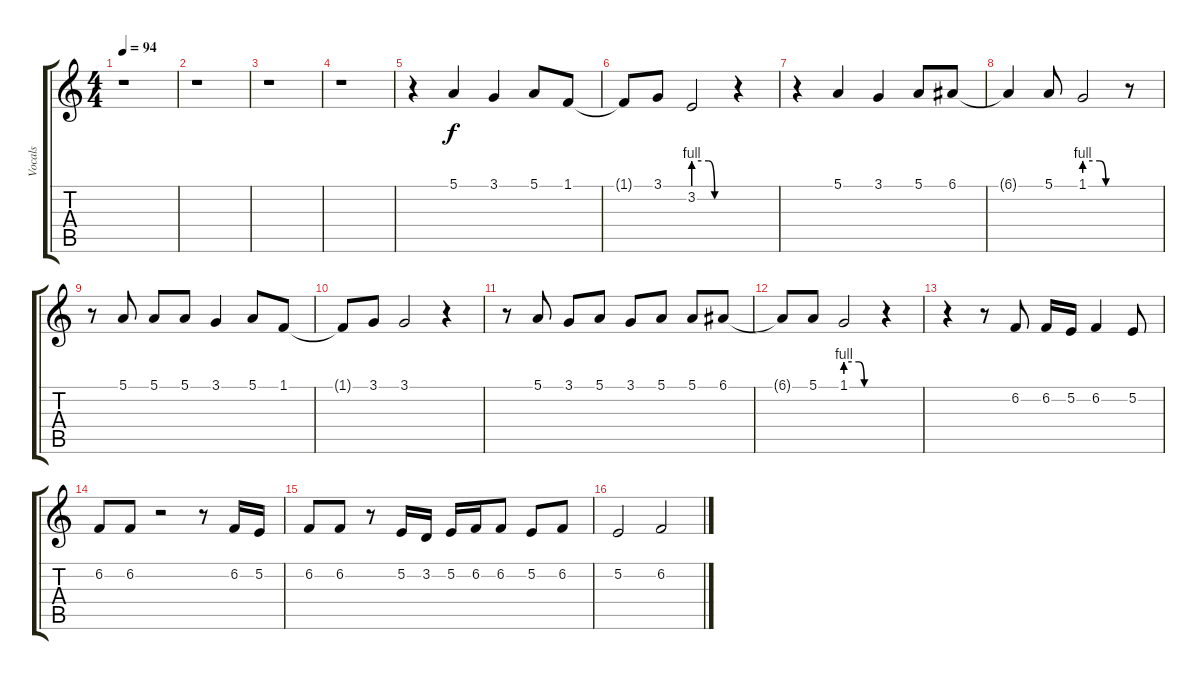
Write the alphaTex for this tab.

\track ("Vocals" "Vocals") {instrument violin}
\staff {score tabs}
\tuning (E4 B3 G3 D3 A2 D2) {hide}
\ts (4 4)
\tempo 94
\clef g2
\ks c
r.1{dy f} |
r.1 |
r.1 |
r.1 |
r.4 5.1.4 3.1.4 5.1.8 1.1.8 |
1.1{t}.8 3.1.8 3.2{be (custom 0 4 25 4 35 0 60 0)}.2 r.4 |
r.4 5.1.4 3.1.4 5.1.8 6.1.8 |
6.1{t}.4 5.1.8 1.1{be (custom 0 4 25 4 35 0 60 0)}.2 r.8 |
r.8 5.1.8 5.1.8 5.1.8 3.1.4 5.1.8 1.1.8 |
1.1{t}.8 3.1.8 3.1.2 r.4 |
r.8 5.1.8 3.1.8 5.1.8 3.1.8 5.1.8 5.1.8 6.1.8 |
6.1{t}.8 5.1.8 1.1{be (custom 0 4 25 4 35 0 60 0)}.2 r.4 |
r.4 r.8 6.2.8 6.2.16 5.2.16 6.2.4 5.2.8 |
6.2.8 6.2.8 r.2 r.8 6.2.16 5.2.16 |
6.2.8 6.2.8 r.8 5.2.16 3.2.16 5.2.16 6.2.16 6.2.8 5.2.8 6.2.8 |
5.2.2 6.2.2
